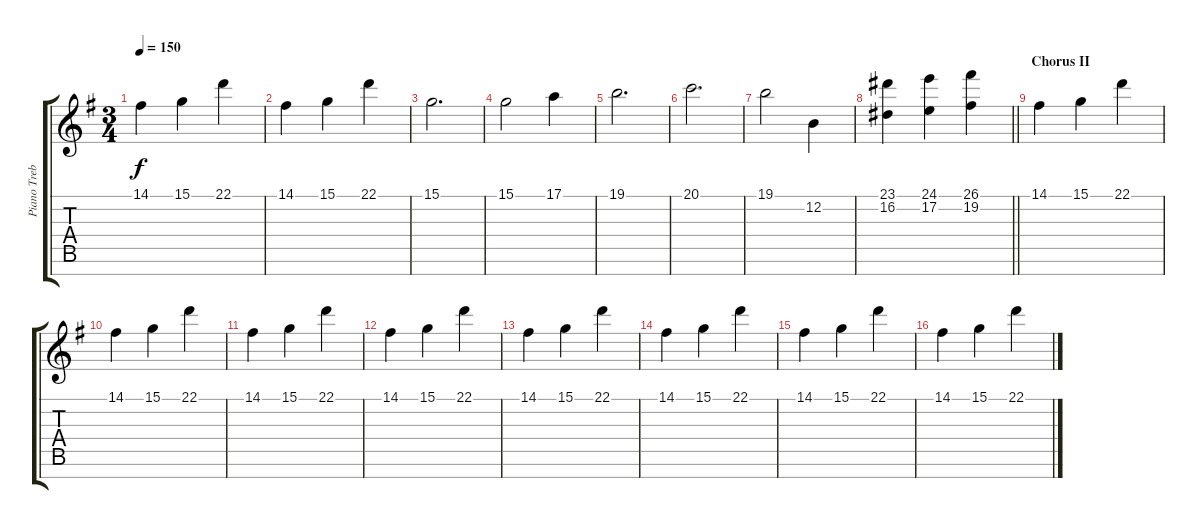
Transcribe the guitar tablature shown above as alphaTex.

\track ("Piano Treble" "Piano Treb") {instrument acousticgrandpiano}
\staff {score tabs}
\tuning (E4 B3 G3 D3 A2 E2 B1) {hide}
\ts (3 4)
\tempo 150
\clef g2
\ks g
14.1.4{dy f} 15.1.4 22.1.4 |
14.1.4 15.1.4 22.1.4 |
15.1.2{d} |
15.1.2 17.1.4 |
19.1.2{d} |
20.1.2{d} |
19.1.2 12.2.4 |
\barLineRight lightlight
(23.1 16.2).4 (24.1 17.2).4 (26.1 19.2).4 |
\section ("" "Chorus II")
14.1.4 15.1.4 22.1.4 |
14.1.4 15.1.4 22.1.4 |
14.1.4 15.1.4 22.1.4 |
14.1.4 15.1.4 22.1.4 |
14.1.4 15.1.4 22.1.4 |
14.1.4 15.1.4 22.1.4 |
14.1.4 15.1.4 22.1.4 |
14.1.4 15.1.4 22.1.4
